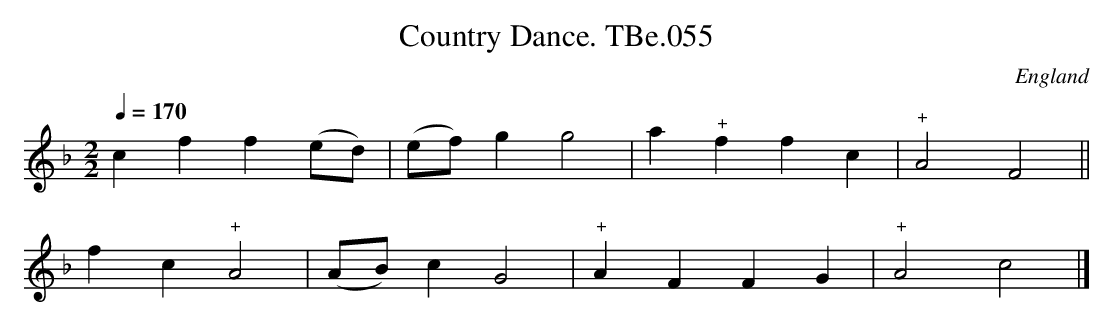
X:1
T:Country Dance. TBe.055
M:2/2
L:1/4
Q:1/4=170
O:England
K:F major
cff(e/d/) | (e/f/)gg2 | a "^+"ffc | "^+"A2F2 ||!
fc"^+"A2 | (A/B/)cG2 | "^+"AFFG | "^+"A2c2 |]
